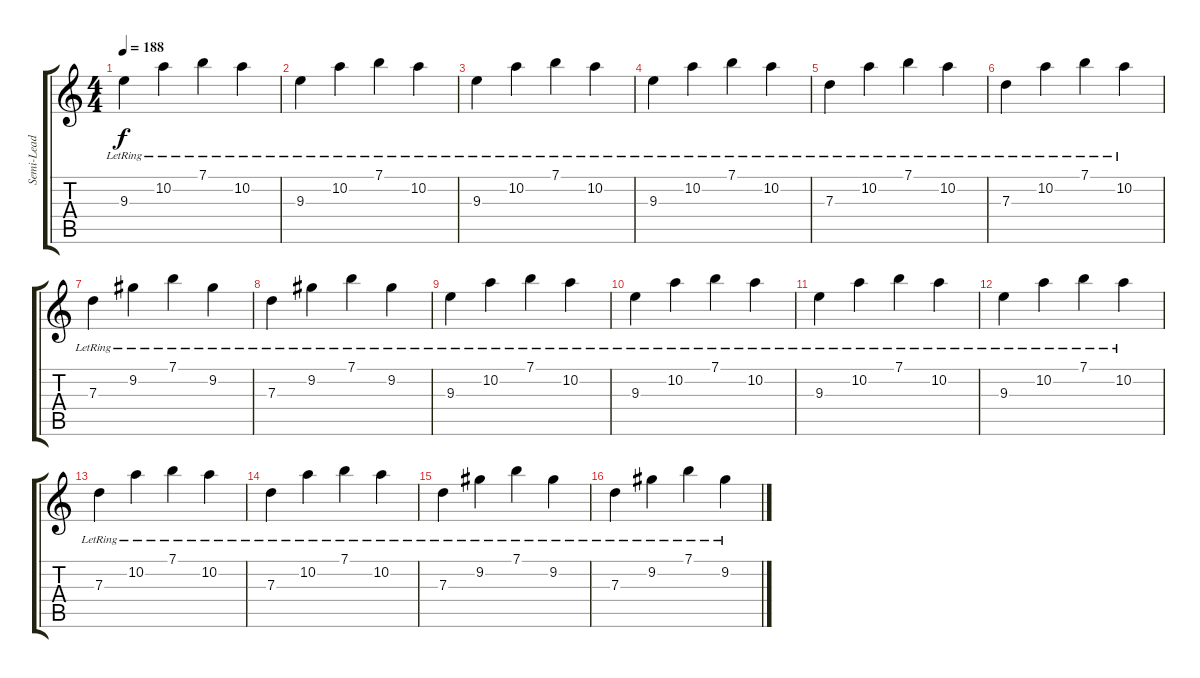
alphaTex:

\track ("Semi-Lead" "Semi-Lead") {instrument acousticguitarsteel}
\staff {score tabs}
\tuning (E4 B3 G3 D3 A2 E2) {hide}
\ts (4 4)
\tempo 188
\clef g2
\ks c
9.3{lr}.4{dy f} 10.2{lr}.4 7.1{lr}.4 10.2{lr}.4 |
9.3{lr}.4 10.2{lr}.4 7.1{lr}.4 10.2{lr}.4 |
9.3{lr}.4 10.2{lr}.4 7.1{lr}.4 10.2{lr}.4 |
9.3{lr}.4 10.2{lr}.4 7.1{lr}.4 10.2{lr}.4 |
7.3{lr}.4{volume 8} 10.2{lr}.4 7.1{lr}.4 10.2{lr}.4 |
7.3{lr}.4 10.2{lr}.4 7.1{lr}.4 10.2{lr}.4 |
7.3{lr}.4 9.2{lr}.4 7.1{lr}.4 9.2{lr}.4 |
7.3{lr}.4 9.2{lr}.4 7.1{lr}.4 9.2{lr}.4 |
9.3{lr}.4 10.2{lr}.4 7.1{lr}.4 10.2{lr}.4 |
9.3{lr}.4 10.2{lr}.4 7.1{lr}.4 10.2{lr}.4 |
9.3{lr}.4 10.2{lr}.4 7.1{lr}.4 10.2{lr}.4 |
9.3{lr}.4 10.2{lr}.4 7.1{lr}.4 10.2{lr}.4 |
7.3{lr}.4 10.2{lr}.4 7.1{lr}.4 10.2{lr}.4 |
7.3{lr}.4 10.2{lr}.4 7.1{lr}.4 10.2{lr}.4 |
7.3{lr}.4 9.2{lr}.4 7.1{lr}.4 9.2{lr}.4 |
7.3{lr}.4 9.2{lr}.4 7.1{lr}.4 9.2{lr}.4
